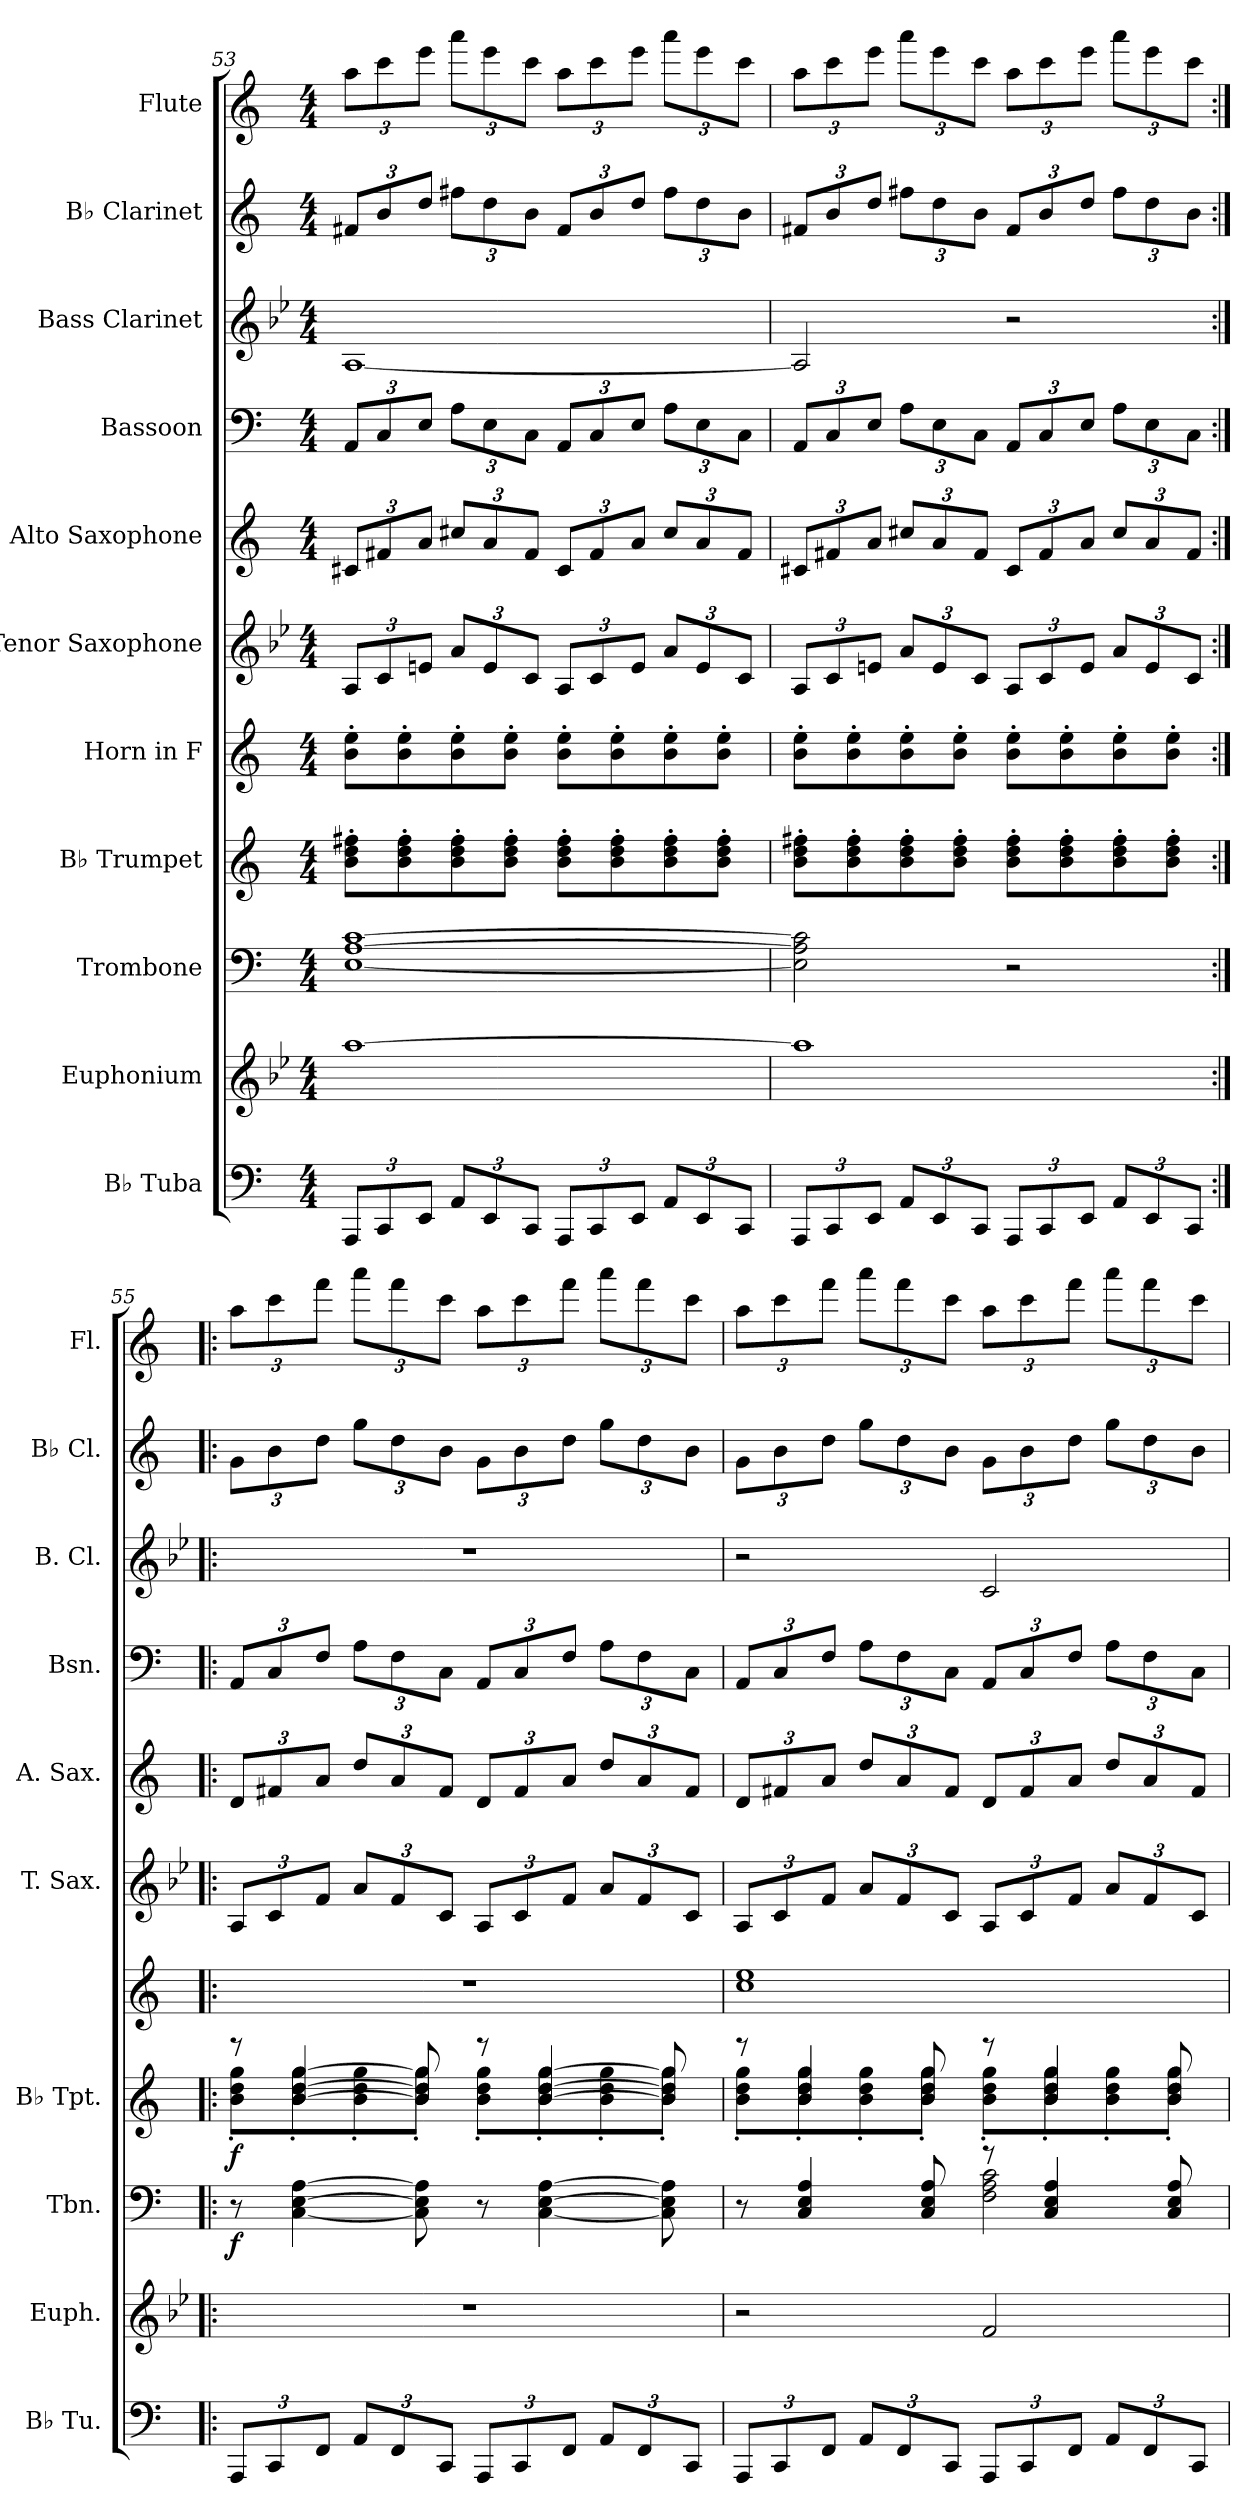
**kern	**kern	**kern	**dynam	**kern	**dynam	**kern	**kern	**kern	**kern	**kern	**kern	**kern
*part11	*part10	*part9	*part9	*part8	*part8	*part7	*part6	*part5	*part4	*part3	*part2	*part1
*staff11	*staff10	*staff9	*staff9	*staff8	*staff8	*staff7	*staff6	*staff5	*staff4	*staff3	*staff2	*staff1
*I"B♭ Tuba	*I"Euphonium	*I"Trombone	*	*I"B♭ Trumpet	*	*I"Horn in F	*I"Tenor Saxophone	*I"Alto Saxophone	*I"Bassoon	*I"Bass Clarinet	*I"B♭ Clarinet	*I"Flute
*I'B♭ Tu.	*I'Euph.	*I'Tbn.	*	*I'B♭ Tpt.	*	*	*I'T. Sax.	*I'A. Sax.	*I'Bsn.	*I'B. Cl.	*I'B♭ Cl.	*I'Fl.
*clefF4	*clefG2	*clefF4	*	*clefG2	*	*clefG2	*clefG2	*clefG2	*clefF4	*clefG2	*clefG2	*clefG2
*	*ITrd8c14	*	*	*ITrd1c2	*	*ITrd4c7	*ITrd8c14	*ITrd5c9	*	*ITrd8c14	*ITrd1c2	*
*k[]	*k[b-e-]	*k[]	*	*k[b-e-]	*	*k[b-]	*k[b-e-]	*k[b-e-a-]	*k[]	*k[b-e-]	*k[b-e-]	*k[]
*M4/4	*M4/4	*M4/4	*	*M4/4	*	*M4/4	*M4/4	*M4/4	*M4/4	*M4/4	*M4/4	*M4/4
*Xbrackettup	*	*	*	*	*	*	*Xbrackettup	*Xbrackettup	*Xbrackettup	*	*Xbrackettup	*Xbrackettup
=53	=53	=53	=53	=53	=53	=53	=53	=53	=53	=53	=53	=53
12AAA/L	[1a	[1E [1A [1c	.	8a\' 8cc\' 8een\'L	.	8e\' 8a\'L	12AA/L	12En/L	12AA/L	[1AA	12en/L	12aa\L
12CC/	.	.	.	.	.	.	12C/	12An/	12C/	.	12a/	12ccc\
.	.	.	.	8a\' 8cc\' 8ee\'	.	8e\' 8a\'	.	.	.	.	.	.
12EE/J	.	.	.	.	.	.	12En/J	12c/J	12E/J	.	12cc/J	12eee\J
12AA/L	.	.	.	8a\' 8cc\' 8ee\'	.	8e\' 8a\'	12A/L	12en/L	12A\L	.	12een\L	12aaa\L
12EE/	.	.	.	.	.	.	12E/	12c/	12E\	.	12cc\	12eee\
.	.	.	.	8a\' 8cc\' 8ee\'J	.	8e\' 8a\'J	.	.	.	.	.	.
12CC/J	.	.	.	.	.	.	12C/J	12A/J	12C\J	.	12a\J	12ccc\J
12AAA/L	.	.	.	8a\' 8cc\' 8ee\'L	.	8e\' 8a\'L	12AA/L	12E/L	12AA/L	.	12e/L	12aa\L
12CC/	.	.	.	.	.	.	12C/	12A/	12C/	.	12a/	12ccc\
.	.	.	.	8a\' 8cc\' 8ee\'	.	8e\' 8a\'	.	.	.	.	.	.
12EE/J	.	.	.	.	.	.	12E/J	12c/J	12E/J	.	12cc/J	12eee\J
12AA/L	.	.	.	8a\' 8cc\' 8ee\'	.	8e\' 8a\'	12A/L	12e/L	12A\L	.	12ee\L	12aaa\L
12EE/	.	.	.	.	.	.	12E/	12c/	12E\	.	12cc\	12eee\
.	.	.	.	8a\' 8cc\' 8ee\'J	.	8e\' 8a\'J	.	.	.	.	.	.
12CC/J	.	.	.	.	.	.	12C/J	12A/J	12C\J	.	12a\J	12ccc\J
!!LO:PB:g=z
=54	=54	=54	=54	=54	=54	=54	=54	=54	=54	=54	=54	=54
12AAA/L	1a]	2E\] 2A\] 2c\]	.	8a\' 8cc\' 8een\'L	.	8e\' 8a\'L	12AA/L	12En/L	12AA/L	2AA/]	12en/L	12aa\L
12CC/	.	.	.	.	.	.	12C/	12An/	12C/	.	12a/	12ccc\
.	.	.	.	8a\' 8cc\' 8ee\'	.	8e\' 8a\'	.	.	.	.	.	.
12EE/J	.	.	.	.	.	.	12En/J	12c/J	12E/J	.	12cc/J	12eee\J
12AA/L	.	.	.	8a\' 8cc\' 8ee\'	.	8e\' 8a\'	12A/L	12en/L	12A\L	.	12een\L	12aaa\L
12EE/	.	.	.	.	.	.	12E/	12c/	12E\	.	12cc\	12eee\
.	.	.	.	8a\' 8cc\' 8ee\'J	.	8e\' 8a\'J	.	.	.	.	.	.
12CC/J	.	.	.	.	.	.	12C/J	12A/J	12C\J	.	12a\J	12ccc\J
12AAA/L	.	2r	.	8a\' 8cc\' 8ee\'L	.	8e\' 8a\'L	12AA/L	12E/L	12AA/L	2r	12e/L	12aa\L
12CC/	.	.	.	.	.	.	12C/	12A/	12C/	.	12a/	12ccc\
.	.	.	.	8a\' 8cc\' 8ee\'	.	8e\' 8a\'	.	.	.	.	.	.
12EE/J	.	.	.	.	.	.	12E/J	12c/J	12E/J	.	12cc/J	12eee\J
12AA/L	.	.	.	8a\' 8cc\' 8ee\'	.	8e\' 8a\'	12A/L	12e/L	12A\L	.	12ee\L	12aaa\L
12EE/	.	.	.	.	.	.	12E/	12c/	12E\	.	12cc\	12eee\
.	.	.	.	8a\' 8cc\' 8ee\'J	.	8e\' 8a\'J	.	.	.	.	.	.
12CC/J	.	.	.	.	.	.	12C/J	12A/J	12C\J	.	12a\J	12ccc\J
=55:|!|:	=55:|!|:	=55:|!|:	=55:|!|:	=55:|!|:	=55:|!|:	=55:|!|:	=55:|!|:	=55:|!|:	=55:|!|:	=55:|!|:	=55:|!|:	=55:|!|:
*	*	*	*	*^	*	*	*	*	*	*	*	*
!	!	!	!LO:DY:b	!	!	!LO:DY:b	!	!	!	!	!	!	!
12AAA/L	1r	8r	f	8r	8a\' 8cc\' 8ff\'L	f	1r	12AA/L	12F/L	12AA/L	1r	12f\L	12aa\L
12CC/	.	.	.	.	.	.	.	12C/	12An/	12C/	.	12a\	12ccc\
.	.	[4C\ [4E\ [4A\	.	[4a/ [4cc/ [4ff/	8a\' 8cc\' 8ff\'	.	.	.	.	.	.	.	.
12FF/J	.	.	.	.	.	.	.	12F/J	12c/J	12F/J	.	12cc\J	12fff\J
12AA/L	.	.	.	.	8a\' 8cc\' 8ff\'	.	.	12A/L	12f/L	12A\L	.	12ff\L	12aaa\L
12FF/	.	.	.	.	.	.	.	12F/	12c/	12F\	.	12cc\	12fff\
.	.	8C\] 8E\] 8A\]	.	8a/] 8cc/] 8ff/]	8a\' 8cc\' 8ff\'J	.	.	.	.	.	.	.	.
12CC/J	.	.	.	.	.	.	.	12C/J	12A/J	12C\J	.	12a\J	12ccc\J
12AAA/L	.	8r	.	8r	8a\' 8cc\' 8ff\'L	.	.	12AA/L	12F/L	12AA/L	.	12f\L	12aa\L
12CC/	.	.	.	.	.	.	.	12C/	12A/	12C/	.	12a\	12ccc\
.	.	[4C\ [4E\ [4A\	.	[4a/ [4cc/ [4ff/	8a\' 8cc\' 8ff\'	.	.	.	.	.	.	.	.
12FF/J	.	.	.	.	.	.	.	12F/J	12c/J	12F/J	.	12cc\J	12fff\J
12AA/L	.	.	.	.	8a\' 8cc\' 8ff\'	.	.	12A/L	12f/L	12A\L	.	12ff\L	12aaa\L
12FF/	.	.	.	.	.	.	.	12F/	12c/	12F\	.	12cc\	12fff\
.	.	8C\] 8E\] 8A\]	.	8a/] 8cc/] 8ff/]	8a\' 8cc\' 8ff\'J	.	.	.	.	.	.	.	.
12CC/J	.	.	.	.	.	.	.	12C/J	12A/J	12C\J	.	12a\J	12ccc\J
!!LO:PB:g=z
=56	=56	=56	=56	=56	=56	=56	=56	=56	=56	=56	=56	=56	=56
*	*	*^	*	*	*	*	*	*	*	*	*	*	*
12AAA/L	2r	8r	2ryy	.	8r	8a\' 8cc\' 8ff\'L	.	1f 1a	12AA/L	12F/L	12AA/L	2r	12f\L	12aa\L
12CC/	.	.	.	.	.	.	.	.	12C/	12An/	12C/	.	12a\	12ccc\
.	.	4C/ 4E/ 4A/	.	.	4a/ 4cc/ 4ff/	8a\' 8cc\' 8ff\'	.	.	.	.	.	.	.	.
12FF/J	.	.	.	.	.	.	.	.	12F/J	12c/J	12F/J	.	12cc\J	12fff\J
12AA/L	.	.	.	.	.	8a\' 8cc\' 8ff\'	.	.	12A/L	12f/L	12A\L	.	12ff\L	12aaa\L
12FF/	.	.	.	.	.	.	.	.	12F/	12c/	12F\	.	12cc\	12fff\
.	.	8C/ 8E/ 8A/	.	.	8a/ 8cc/ 8ff/	8a\' 8cc\' 8ff\'J	.	.	.	.	.	.	.	.
12CC/J	.	.	.	.	.	.	.	.	12C/J	12A/J	12C\J	.	12a\J	12ccc\J
12AAA/L	2F/	8r	2F\ 2A\ 2c\	.	8r	8a\' 8cc\' 8ff\'L	.	.	12AA/L	12F/L	12AA/L	2C/	12f\L	12aa\L
12CC/	.	.	.	.	.	.	.	.	12C/	12A/	12C/	.	12a\	12ccc\
.	.	4C/ 4E/ 4A/	.	.	4a/ 4cc/ 4ff/	8a\' 8cc\' 8ff\'	.	.	.	.	.	.	.	.
12FF/J	.	.	.	.	.	.	.	.	12F/J	12c/J	12F/J	.	12cc\J	12fff\J
12AA/L	.	.	.	.	.	8a\' 8cc\' 8ff\'	.	.	12A/L	12f/L	12A\L	.	12ff\L	12aaa\L
12FF/	.	.	.	.	.	.	.	.	12F/	12c/	12F\	.	12cc\	12fff\
.	.	8C/ 8E/ 8A/	.	.	8a/ 8cc/ 8ff/	8a\' 8cc\' 8ff\'J	.	.	.	.	.	.	.	.
12CC/J	.	.	.	.	.	.	.	.	12C/J	12A/J	12C\J	.	12a\J	12ccc\J
*	*	*v	*v	*	*	*	*	*	*	*	*	*	*	*
*	*	*	*	*v	*v	*	*	*	*	*	*	*	*
=	=	=	=	=	=	=	=	=	=	=	=	=
*-	*-	*-	*-	*-	*-	*-	*-	*-	*-	*-	*-	*-
